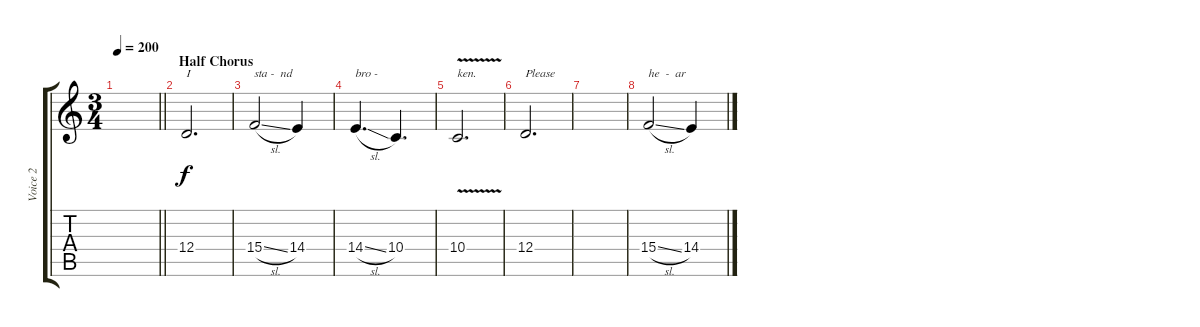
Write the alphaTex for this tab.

\track ("Voice 2" "Voice 2") {instrument oboe}
\staff {score tabs}
\tuning (E4 B3 G3 D3 A2 D2) {hide}
\ts (3 4)
\tempo 200
\clef g2
\barLineRight lightlight
\ks c
|
\section ("" "Half Chorus")
12.4.2{d txt "I  "} |
15.4{sl}.2{txt "sta -  nd"} 14.4.4 |
14.4{sl}.4{d txt "bro -  "} 10.4.4{d} |
10.4{v}.2{d txt "ken."} |
12.4.2{d txt "Please"} |
|
15.4{sl}.2{txt "he  -  ar"} 14.4.4
